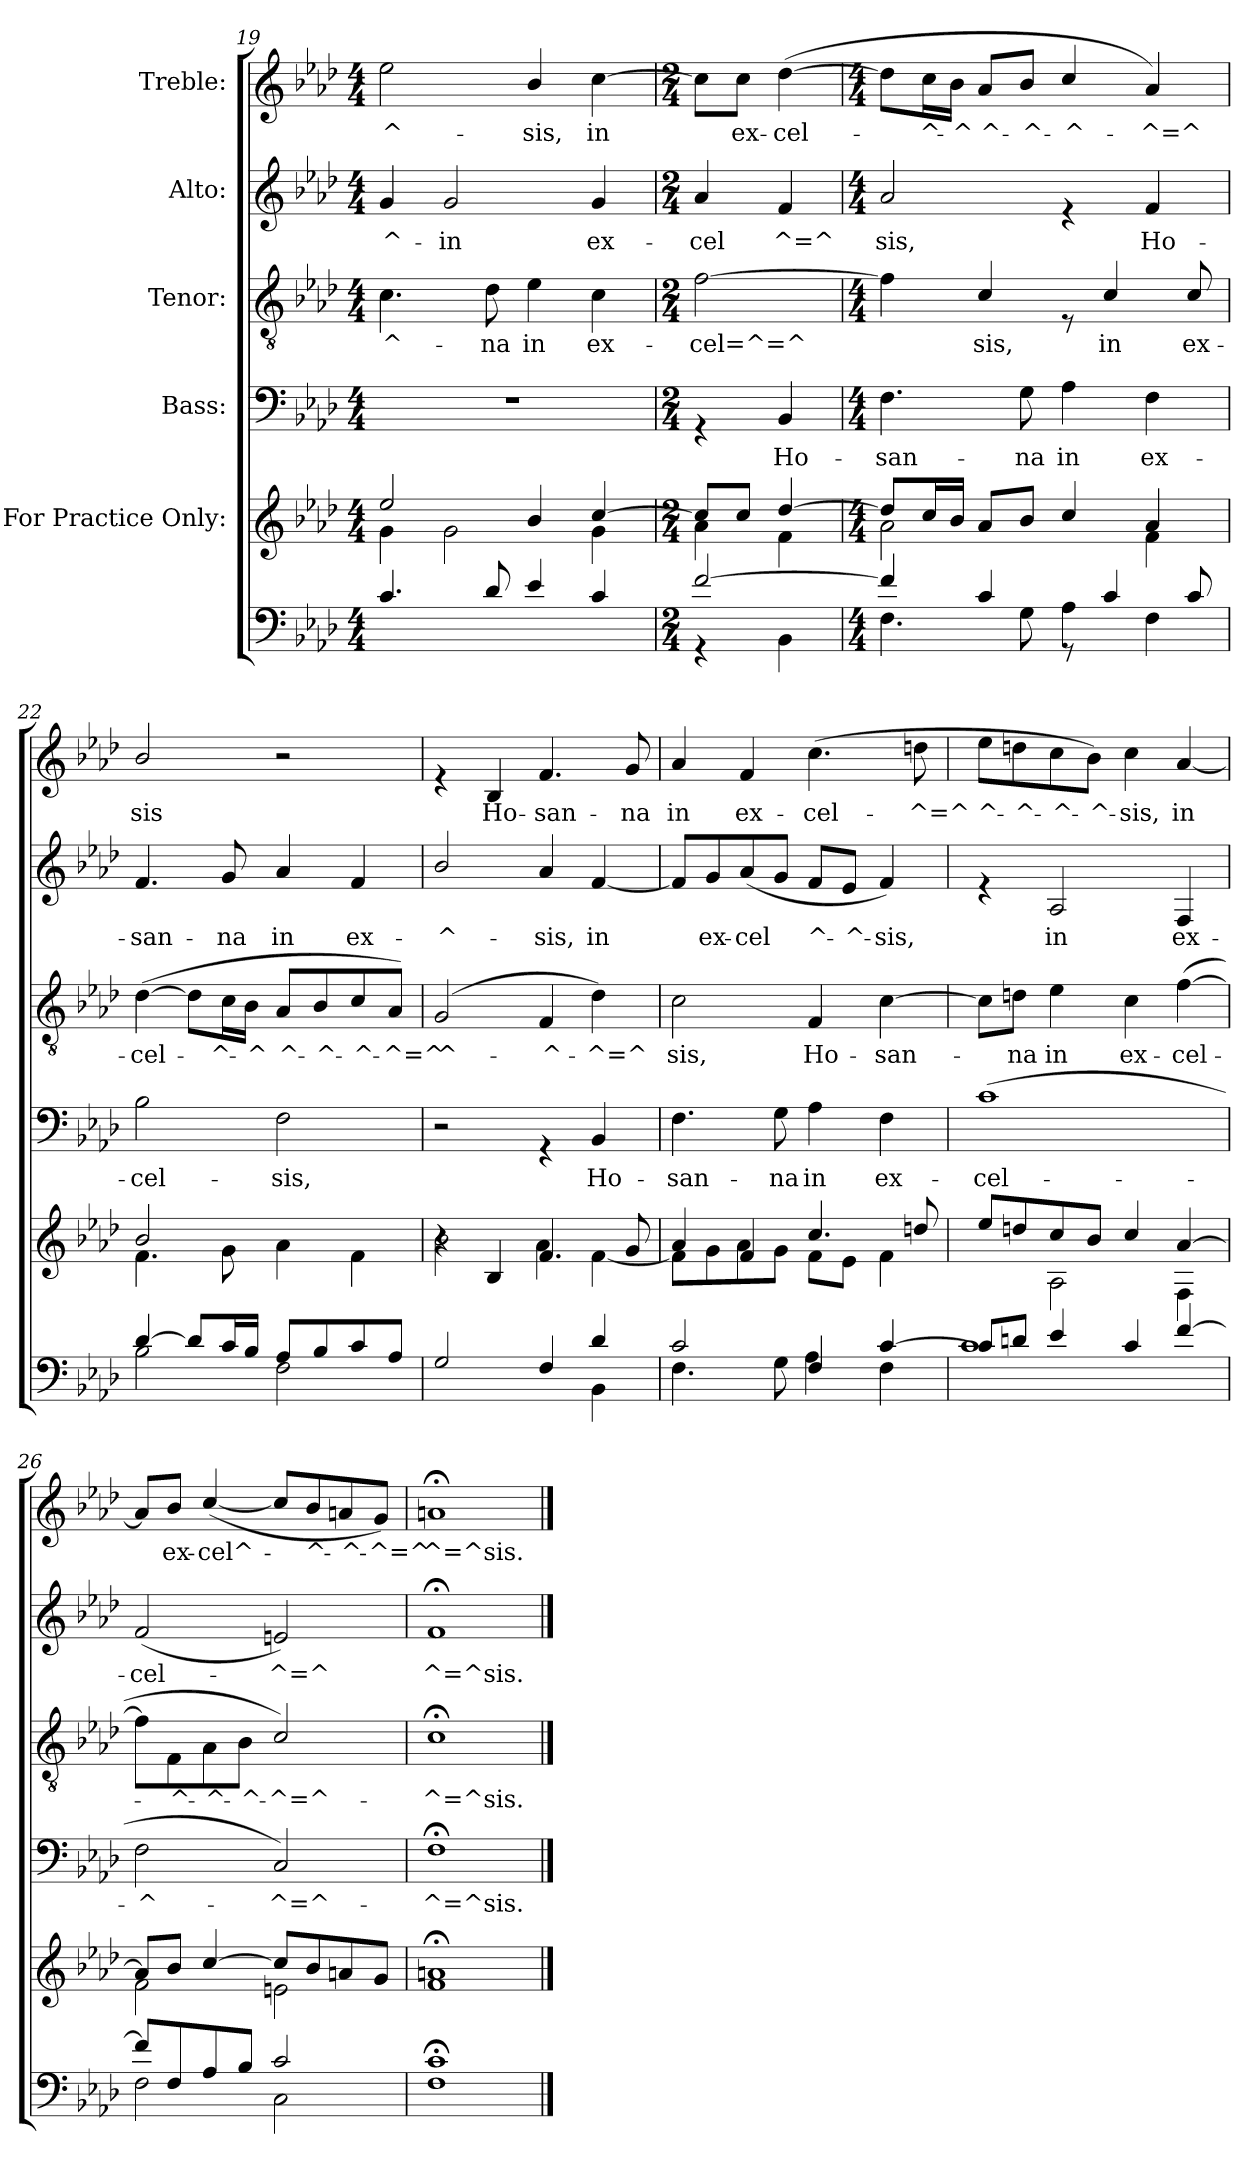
**kern	**kern	**kern	**text	**kern	**text	**kern	**text	**kern	**text
*part6	*part5	*part4	*part4	*part3	*part3	*part2	*part2	*part1	*part1
*staff6	*staff5	*staff4	*staff4	*staff3	*staff3	*staff2	*staff2	*staff1	*staff1
*	*I"For Practice    Only:	*I"Bass:	*	*I"Tenor:	*	*I"Alto:	*	*I"Treble:	*
!!LO:LB:g=z
*clefF4	*clefG2	*clefF4	*	*clefGv2	*	*clefG2	*	*clefG2	*
*k[b-e-a-d-]	*k[b-e-a-d-]	*k[b-e-a-d-]	*	*k[b-e-a-d-]	*	*k[b-e-a-d-]	*	*k[b-e-a-d-]	*
*A-:	*A-:	*A-:	*	*A-:	*	*A-:	*	*A-:	*
*M4/4	*M4/4	*M4/4	*	*M4/4	*	*M4/4	*	*M4/4	*
=19	=19	=19	=19	=19	=19	=19	=19	=19	=19
*	*^	*	*	*	*	*	*	*	*
!	!	!	!	!	!	!LO:LY:b	!	!LO:LY:b	!	!LO:LY:b
4.c/	2ee-/	4g\	1r	.	4.c\	-^-	4g/	-^-	2ee-\	-^-
!	!	!	!	!	!	!	!	!LO:LY:b	!	!
.	.	2g\	.	.	.	.	2g/	-in	.	.
!	!	!	!	!	!	!LO:LY:b	!	!	!	!
8d-/	.	.	.	.	8d-\	-na	.	.	.	.
!	!	!	!	!	!	!LO:LY:b	!	!	!	!LO:LY:b
4e-/	4b-/	.	.	.	4e-\	in	.	.	4b-/	-sis,
!	!	!	!	!	!	!LO:LY:b	!	!LO:LY:b	!	!LO:LY:b
4c/	[<4cc/	4g\	.	.	4c\	ex-	4g/	ex-	[>4cc\	in
=20	=20	=20	=20	=20	=20	=20	=20	=20	=20	=20
*M2/4	*M2/4	*	*M2/4	*	*M2/4	*	*M2/4	*	*M2/4	*
*^	*	*	*	*	*	*	*	*	*	*
!	!	!	!	!	!	!	!LO:LY:b	!	!LO:LY:b	!	!
[<2f/	4rGG	8cc/L]	4a-\	4rGG	.	[>2f\	-cel=^=^	4a-/	-cel	8cc\L]	.
!	!	!	!	!	!	!	!	!	!	!	!LO:LY:b
.	.	8cc/J	.	.	.	.	.	.	.	8cc\J	ex-
!	!	!	!	!	!LO:LY:b	!	!	!	!LO:LY:b	!	!LO:LY:b
.	4BB-\	[<4dd-/	4f\	4BB-/	Ho-	.	.	4f/	^=^	(>[>4dd-\	-cel-
=21	=21	=21	=21	=21	=21	=21	=21	=21	=21	=21	=21
*M4/4	*	*M4/4	*	*M4/4	*	*M4/4	*	*M4/4	*	*M4/4	*
!	!	!	!	!	!LO:LY:b	!	!	!	!LO:LY:b	!	!
4f/]	4.F\	8dd-/L]	2a-\	4.F\	-san-	4f\]	.	2a-/	sis,	8dd-\L]	.
!	!	!	!	!	!	!	!	!	!	!	!LO:LY:b
.	.	16cc/L	.	.	.	.	.	.	.	16cc\L	-^-
!	!	!	!	!	!	!	!	!	!	!	!LO:LY:b
.	.	16b-/JJ	.	.	.	.	.	.	.	16b-\JJ	-^
!	!	!	!	!	!	!	!LO:LY:b	!	!	!	!LO:LY:b
4c/	.	8a-/L	.	.	.	4c/	sis,	.	.	8a-/L	^-
!	!	!	!	!	!LO:LY:b	!	!	!	!	!	!LO:LY:b
.	8G\	8b-/J	.	8G\	-na	.	.	.	.	8b-/J	-^-
!	!	!	!	!	!LO:LY:b	!	!	!	!	!	!LO:LY:b
8rGG	4A-\	4cc/	4ryy	4A-\	in	8rE	.	4re	.	4cc/	-^-
!	!	!	!	!	!	!	!LO:LY:b	!	!	!	!
4c/	.	.	.	.	.	4c/	in	.	.	.	.
!	!	!	!	!	!LO:LY:b	!	!	!	!LO:LY:b	!	!LO:LY:b
.	4F\	4a-/	4f\	4F\	ex-	.	.	4f/	Ho-	4a-/)	-^=^
!	!	!	!	!	!	!	!LO:LY:b	!	!	!	!
8c/	.	.	.	.	.	8c/	ex-	.	.	.	.
=22	=22	=22	=22	=22	=22	=22	=22	=22	=22	=22	=22
!	!	!	!	!	!LO:LY:b	!	!LO:LY:b	!	!LO:LY:b	!	!LO:LY:b
[<4d-/	2B-\	2b-/	4.f\	2B-\	-cel-	(>[>4d-\	-cel-	4.f/	-san-	2b-/	sis
8d-/L]	.	.	.	.	.	8d-\L]	.	.	.	.	.
!	!	!	!	!	!	!	!LO:LY:b	!	!LO:LY:b	!	!
16c/L	.	.	8g\	.	.	16c\L	-^-	8g/	-na	.	.
!	!	!	!	!	!	!	!LO:LY:b	!	!	!	!
16B-/JJ	.	.	.	.	.	16B-\JJ	-^	.	.	.	.
!	!	!	!	!	!LO:LY:b	!	!LO:LY:b	!	!LO:LY:b	!	!
8A-/L	2F\	2ryy	4a-\	2F\	-sis,	8A-/L	^-	4a-/	in	2r	.
!	!	!	!	!	!	!	!LO:LY:b	!	!	!	!
8B-/	.	.	.	.	.	8B-/	-^-	.	.	.	.
!	!	!	!	!	!	!	!LO:LY:b	!	!LO:LY:b	!	!
8c/	.	.	4f\	.	.	8c/	-^-	4f/	ex-	.	.
!	!	!	!	!	!	!	!LO:LY:b	!	!	!	!
8A-/J	.	.	.	.	.	8A-/J)	-^=^	.	.	.	.
!!LO:LB:g=z
=23	=23	=23	=23	=23	=23	=23	=23	=23	=23	=23	=23
!	!	!	!	!	!	!	!LO:LY:b	!	!LO:LY:b	!	!
2G/	2.ryy	4ra	2b-\	2r	.	(<2G/	^-	2b-/	-^-	4re	.
!	!	!	!	!	!	!	!	!	!	!	!LO:LY:b
.	.	4B-/	.	.	.	.	.	.	.	4B-/	Ho-
!	!	!	!	!	!	!	!LO:LY:b	!	!LO:LY:b	!	!LO:LY:b
4F/	.	4.f/	4a-\	4rGG	.	4F/	-^-	4a-/	-sis,	4.f/	-san-
!	!	!	!	!	!LO:LY:b	!	!LO:LY:b	!	!LO:LY:b	!	!
4d-/	4BB-\	.	[>4f\	4BB-/	Ho-	4d-\)	-^=^	[<4f/	in	.	.
!	!	!	!	!	!	!	!	!	!	!	!LO:LY:b
.	.	8g/	.	.	.	.	.	.	.	8g/	-na
=24	=24	=24	=24	=24	=24	=24	=24	=24	=24	=24	=24
!	!	!	!	!	!LO:LY:b	!	!LO:LY:b	!	!	!	!LO:LY:b
2c/	4.F\	4a-/	8f\L]	4.F\	-san-	2c\	sis,	8f/L]	.	4a-/	in
!	!	!	!	!	!	!	!	!	!LO:LY:b	!	!
.	.	.	8g\	.	.	.	.	8g/	ex-	.	.
!	!	!	!	!	!	!	!	!	!LO:LY:b	!	!LO:LY:b
.	.	4f/	8a-\	.	.	.	.	(<8a-/	-cel	4f/	ex-
!	!	!	!	!	!LO:LY:b	!	!	!	!	!	!
.	8G\	.	8g\J	8G\	-na	.	.	8g/J	.	.	.
!	!	!	!	!	!LO:LY:b	!	!LO:LY:b	!	!LO:LY:b	!	!LO:LY:b
4F/	4A-\	4.cc/	8f\L	4A-\	in	4F/	Ho-	8f/L	^-	(>4.cc\	-cel-
!	!	!	!	!	!	!	!	!	!LO:LY:b	!	!
.	.	.	8e-\J	.	.	.	.	8e-/J	-^-	.	.
!	!	!	!	!	!LO:LY:b	!	!LO:LY:b	!	!LO:LY:b	!	!
[<4c/	4F\	.	4f\	4F\	ex-	[>4c\	-san-	4f/)	-sis,	.	.
!	!	!	!	!	!	!	!	!	!	!	!LO:LY:b
.	.	8ddn/	.	.	.	.	.	.	.	8ddn\	-^=^
=25	=25	=25	=25	=25	=25	=25	=25	=25	=25	=25	=25
!	!	!	!	!	!LO:LY:b	!	!	!	!	!	!LO:LY:b
8c/L]	1c	8ee-/L	4ryy	(>1c	-cel-	8c\L]	.	4re	.	8ee-\L	^-
!	!	!	!	!	!	!	!LO:LY:b	!	!	!	!LO:LY:b
8dn/J	.	8ddn/	.	.	.	8dn\J	-na	.	.	8ddn\	-^-
!	!	!	!	!	!	!	!LO:LY:b	!	!LO:LY:b	!	!LO:LY:b
4e-/	.	8cc/	2A-\	.	.	4e-\	in	2A-/	in	8cc\	-^-
!	!	!	!	!	!	!	!	!	!	!	!LO:LY:b
.	.	8b-/J	.	.	.	.	.	.	.	8b-\J)	-^-
!	!	!	!	!	!	!	!LO:LY:b	!	!	!	!LO:LY:b
4c/	.	4cc/	.	.	.	4c\	ex-	.	.	4cc\	-sis,
!	!	!	!	!	!	!	!LO:LY:b	!	!LO:LY:b	!	!LO:LY:b
[<4f/	.	[<4a-/	4F\	.	.	(>[>4f\	-cel-	4F/	ex-	[<4a-/	in
=26	=26	=26	=26	=26	=26	=26	=26	=26	=26	=26	=26
!	!	!	!	!	!LO:LY:b	!	!	!	!LO:LY:b	!	!
8f/L]	2F\	8a-/L]	2f\	2F\	-^-	8f\L]	.	(<2f/	-cel-	8a-/L]	.
!	!	!	!	!	!	!	!LO:LY:b	!	!	!	!LO:LY:b
8F/	.	8b-/J	.	.	.	8F\	-^-	.	.	8b-/J	ex-
!	!	!	!	!	!	!	!LO:LY:b	!	!	!	!LO:LY:b
8A-/	.	[<4cc/	.	.	.	8A-\	-^-	.	.	(<[<4cc/	-cel^-
!	!	!	!	!	!	!	!LO:LY:b	!	!	!	!
8B-/J	.	.	.	.	.	8B-\J	-^-	.	.	.	.
!	!	!	!	!	!LO:LY:b	!	!LO:LY:b	!	!LO:LY:b	!	!
2c/	2C\	8cc/L]	2en\	2C/)	-^=^-	2c/)	-^=^-	2en/)	-^=^	8cc/L]	.
!	!	!	!	!	!	!	!	!	!	!	!LO:LY:b
.	.	8b-/	.	.	.	.	.	.	.	8b-/	-^-
!	!	!	!	!	!	!	!	!	!	!	!LO:LY:b
.	.	8an/	.	.	.	.	.	.	.	8an/	-^-
!	!	!	!	!	!	!	!	!	!	!	!LO:LY:b
.	.	8g/J	.	.	.	.	.	.	.	8g/J)	-^=^
=27	=27	=27	=27	=27	=27	=27	=27	=27	=27	=27	=27
!	!	!	!	!	!LO:LY:b	!	!LO:LY:b	!	!LO:LY:b	!	!LO:LY:b
1c;<;<	1F	1an;<;<	1f	1F;	-^=^sis.	1c;	-^=^sis.	1f;<	^=^sis.	1an;	^=^sis.
!	!LO:TX:b:Bi:rj:t=P	!	!	!	!	!	!	!	!	!	!
*v	*v	*	*	*	*	*	*	*	*	*	*
*	*v	*v	*	*	*	*	*	*	*	*
==	==	==	==	==	==	==	==	==	==
*-	*-	*-	*-	*-	*-	*-	*-	*-	*-
